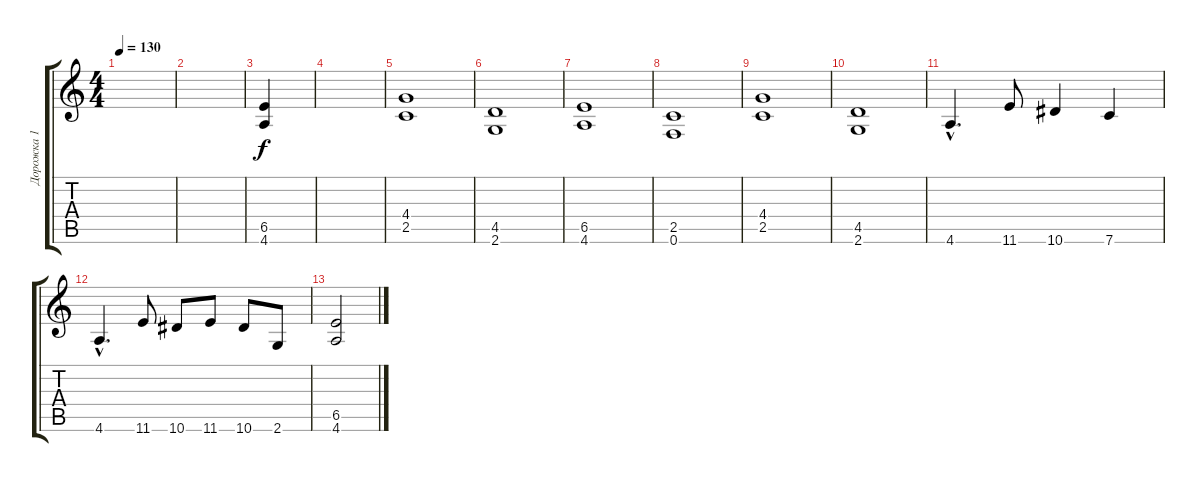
\track ("Дорожка 1" "Дорожка 1") {instrument distortionguitar}
\staff {score tabs}
\tuning (F4 C4 Ab3 Eb3 Bb2 F2) {hide}
\ts (4 4)
\tempo 130
\clef g2
\ks c
|
|
(6.5 4.6).4 |
|
(4.4 2.5).1 |
(4.5 2.6).1 |
(6.5 4.6).1 |
(2.5 0.6).1 |
(4.4 2.5).1 |
(4.5 2.6).1 |
4.6{hac}.4{d} 11.6.8 10.6.4 7.6.4 |
4.6{hac}.4{d} 11.6.8 10.6.8 11.6.8 10.6.8 2.6.8 |
(6.5 4.6).2
